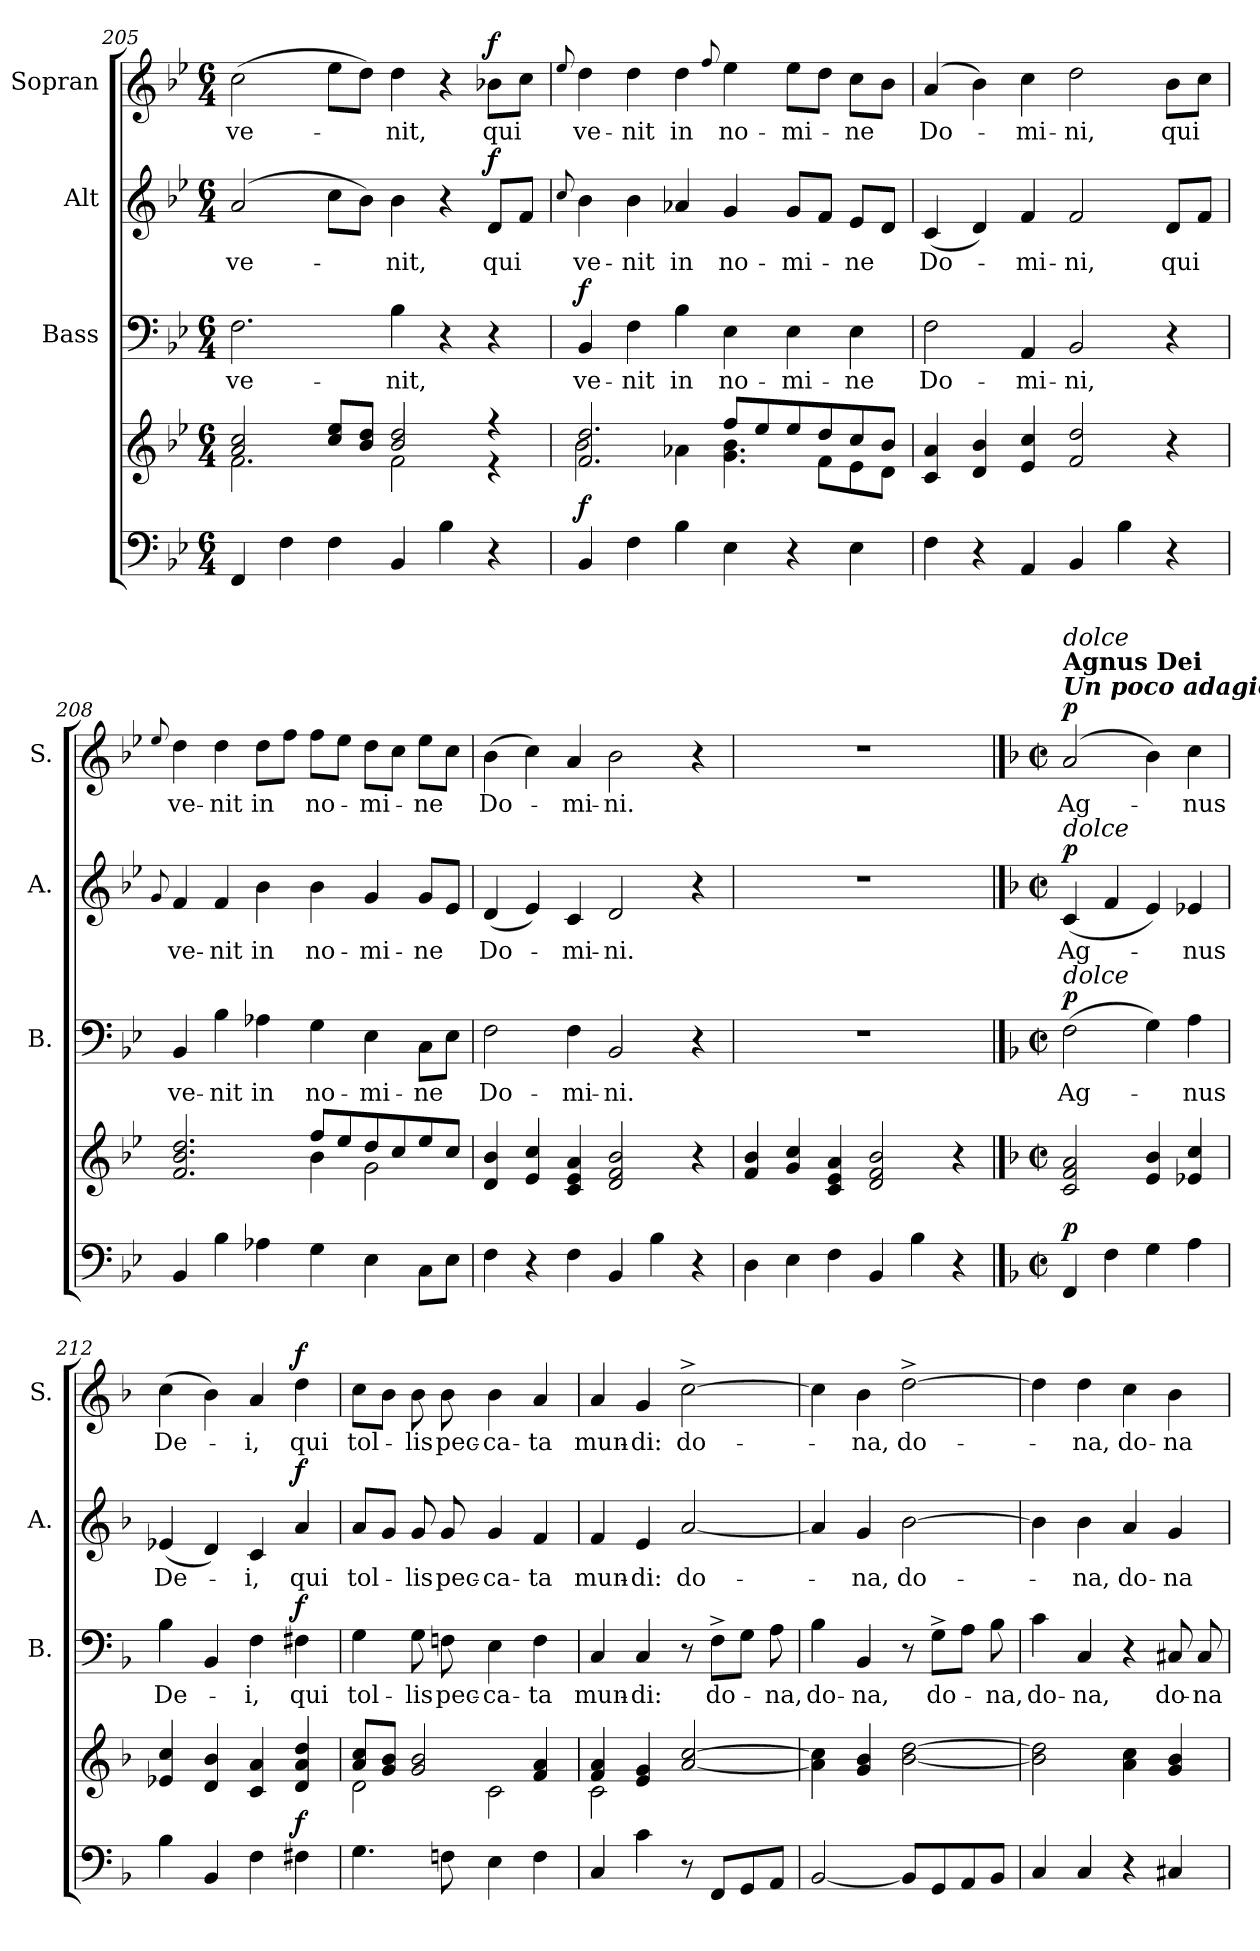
**kern	**kern	**dynam	**kern	**text	**dynam	**kern	**text	**dynam	**kern	**text	**dynam
*part4	*part4	*part4	*part3	*part3	*part3	*part2	*part2	*part2	*part1	*part1	*part1
*staff5	*staff4	*staff4/5	*staff3	*staff3	*staff3	*staff2	*staff2	*staff2	*staff1	*staff1	*staff1
*	*	*	*I"Bass	*	*	*I"Alt	*	*	*I"Sopran	*	*
*	*	*	*I'B.	*	*	*I'A.	*	*	*I'S.	*	*
*clefF4	*clefG2	*	*clefF4	*	*	*clefG2	*	*	*clefG2	*	*
*k[b-e-]	*k[b-e-]	*	*k[b-e-]	*	*	*k[b-e-]	*	*	*k[b-e-]	*	*
*B-:	*B-:	*	*B-:	*	*	*B-:	*	*	*B-:	*	*
*M6/4	*M6/4	*	*M6/4	*	*	*M6/4	*	*	*M6/4	*	*
=205	=205	=205	=205	=205	=205	=205	=205	=205	=205	=205	=205
*	*^	*	*	*	*	*	*	*	*	*	*
!	!	!	!	!	!LO:LY:b	!	!	!LO:LY:b	!	!	!LO:LY:b	!
4FF/	2a/ 2cc/	2.f\	.	2.F\	ve-	.	(2a/	ve-	.	(>2cc\	ve-	.
4F\	.	.	.	.	.	.	.	.	.	.	.	.
4F\	8cc/ 8ee-/L	.	.	.	.	.	8cc\L	.	.	8ee-\L	.	.
.	8b-/ 8dd/J	.	.	.	.	.	8b-\J)	.	.	8dd\J)	.	.
!	!	!	!	!	!LO:LY:b	!	!	!LO:LY:b	!	!	!LO:LY:b	!
4BB-/	2b-/ 2dd/	2f\	.	4B-\	-nit,	.	4b-\	-nit,	.	4dd\	-nit,	.
4B-\	.	.	.	4r	.	.	4r	.	.	4r	.	.
!	!	!	!	!	!	!	!	!LO:LY:b	!LO:DY:a	!	!LO:LY:b	!LO:DY:a
4r	4r	4r	.	4r	.	.	8d/L	qui	f	8b-X\L	qui	f
.	.	.	.	.	.	.	8f/J	.	.	8cc\J	.	.
=206	=206	=206	=206	=206	=206	=206	=206	=206	=206	=206	=206	=206
.	.	.	.	.	.	.	8qqcc/	.	.	8qqee-/	.	.
!	!	!	!LO:DY:a=2	!	!LO:LY:b	!LO:DY:a	!	!LO:LY:b	!	!	!LO:LY:b	!
4BB-/	2.f/ 2.dd/	2b-\	f	4BB-/	ve-	f	4b-\	ve-	.	4dd\	ve-	.
!	!	!	!	!	!LO:LY:b	!	!	!LO:LY:b	!	!	!LO:LY:b	!
4F\	.	.	.	4F\	-nit	.	4b-\	-nit	.	4dd\	-nit	.
!	!	!	!	!	!LO:LY:b	!	!	!LO:LY:b	!	!	!LO:LY:b	!
4B-\	.	4a-X\	.	4B-\	in	.	4a-X/	in	.	4dd\	in	.
.	.	.	.	.	.	.	.	.	.	8qqff/	.	.
!	!	!	!	!	!LO:LY:b	!	!	!LO:LY:b	!	!	!LO:LY:b	!
4E-\	8ff/L	4.g\ 4.b-\	.	4E-\	no-	.	4g/	no-	.	4ee-\	no-	.
.	8ee-/	.	.	.	.	.	.	.	.	.	.	.
!	!	!	!	!	!LO:LY:b	!	!	!LO:LY:b	!	!	!LO:LY:b	!
4r	8ee-/	.	.	4E-\	-mi-	.	8g/L	-mi-	.	8ee-\L	-mi-	.
.	8dd/	8f\L	.	.	.	.	8f/J	.	.	8dd\J	.	.
!	!	!	!	!	!LO:LY:b	!	!	!LO:LY:b	!	!	!LO:LY:b	!
4E-\	8cc/	8e-\	.	4E-\	-ne	.	8e-/L	-ne	.	8cc\L	-ne	.
.	8b-/J	8d\J	.	.	.	.	8d/J	.	.	8b-\J	.	.
!!LO:LB:g=z
=207	=207	=207	=207	=207	=207	=207	=207	=207	=207	=207	=207	=207
!	!	!	!	!	!LO:LY:b	!	!	!LO:LY:b	!	!	!LO:LY:b	!
*	*v	*v	*	*	*	*	*	*	*	*	*	*
4F\	4c/ 4a/	.	2F\	Do-	.	(<4c/	Do-	.	(4a/	Do-	.
4r	4d/ 4b-/	.	.	.	.	4d/)	.	.	4b-\)	.	.
!	!	!	!	!LO:LY:b	!	!	!LO:LY:b	!	!	!LO:LY:b	!
4AA/	4e-/ 4cc/	.	4AA/	-mi-	.	4f/	-mi-	.	4cc\	-mi-	.
!	!	!	!	!LO:LY:b	!	!	!LO:LY:b	!	!	!LO:LY:b	!
4BB-/	2f/ 2dd/	.	2BB-/	-ni,	.	2f/	-ni,	.	2dd\	-ni,	.
4B-\	.	.	.	.	.	.	.	.	.	.	.
!	!	!	!	!	!	!	!LO:LY:b	!	!	!LO:LY:b	!
4r	4r	.	4r	.	.	8d/L	qui	.	8b-\L	qui	.
.	.	.	.	.	.	8f/J	.	.	8cc\J	.	.
=208	=208	=208	=208	=208	=208	=208	=208	=208	=208	=208	=208
.	.	.	.	.	.	8qqg/	.	.	8qqee-/	.	.
*	*^	*	*	*	*	*	*	*	*	*	*
!	!	!	!	!	!LO:LY:b	!	!	!LO:LY:b	!	!	!LO:LY:b	!
4BB-/	2.f/ 2.b-/ 2.dd/	2.ryy	.	4BB-/	ve-	.	4f/	ve-	.	4dd\	ve-	.
!	!	!	!	!	!LO:LY:b	!	!	!LO:LY:b	!	!	!LO:LY:b	!
4B-\	.	.	.	4B-\	-nit	.	4f/	-nit	.	4dd\	-nit	.
!	!	!	!	!	!LO:LY:b	!	!	!LO:LY:b	!	!	!LO:LY:b	!
4A-X\	.	.	.	4A-X\	in	.	4b-\	in	.	8dd\L	in	.
.	.	.	.	.	.	.	.	.	.	8ff\J	.	.
!	!	!	!	!	!LO:LY:b	!	!	!LO:LY:b	!	!	!LO:LY:b	!
4G\	8ff/L	4b-\	.	4G\	no-	.	4b-\	no-	.	8ff\L	no-	.
.	8ee-/	.	.	.	.	.	.	.	.	8ee-\J	.	.
!	!	!	!	!	!LO:LY:b	!	!	!LO:LY:b	!	!	!LO:LY:b	!
4E-\	8dd/	2g\	.	4E-\	-mi-	.	4g/	-mi-	.	8dd\L	-mi-	.
.	8cc/	.	.	.	.	.	.	.	.	8cc\J	.	.
!	!	!	!	!	!LO:LY:b	!	!	!LO:LY:b	!	!	!LO:LY:b	!
8C\L	8ee-/	.	.	8C\L	-ne	.	8g/L	-ne	.	8ee-\L	-ne	.
8E-\J	8cc/J	.	.	8E-\J	.	.	8e-/J	.	.	8cc\J	.	.
*	*v	*v	*	*	*	*	*	*	*	*	*	*
=209	=209	=209	=209	=209	=209	=209	=209	=209	=209	=209	=209
!	!	!	!	!LO:LY:b	!	!	!LO:LY:b	!	!	!LO:LY:b	!
4F\	4d/ 4b-/	.	2F\	Do-	.	(<4d/	Do-	.	(>4b-\	Do-	.
4r	4e-/ 4cc/	.	.	.	.	4e-/)	.	.	4cc\)	.	.
!	!	!	!	!LO:LY:b	!	!	!LO:LY:b	!	!	!LO:LY:b	!
4F\	4c/ 4e-/ 4a/	.	4F\	-mi-	.	4c/	-mi-	.	4a/	-mi-	.
!	!	!	!	!LO:LY:b	!	!	!LO:LY:b	!	!	!LO:LY:b	!
4BB-/	2d/ 2f/ 2b-/	.	2BB-/	-ni.	.	2d/	-ni.	.	2b-\	-ni.	.
4B-\	.	.	.	.	.	.	.	.	.	.	.
4r	4r	.	4r	.	.	4r	.	.	4r	.	.
=210	=210	=210	=210	=210	=210	=210	=210	=210	=210	=210	=210
4D\	4f/ 4b-/	.	1.r	.	.	1.r	.	.	1.r	.	.
4E-\	4g/ 4cc/	.	.	.	.	.	.	.	.	.	.
4F\	4c/ 4e-/ 4a/	.	.	.	.	.	.	.	.	.	.
4BB-/	2d/ 2f/ 2b-/	.	.	.	.	.	.	.	.	.	.
4B-\	.	.	.	.	.	.	.	.	.	.	.
4r	4r	.	.	.	.	.	.	.	.	.	.
!!LO:PB:g=z
==211	==211	==211	==211	==211	==211	==211	==211	==211	==211	==211	==211
*k[b-]	*k[b-]	*	*k[b-]	*	*	*k[b-]	*	*	*k[b-]	*	*
*F:	*F:	*	*F:	*	*	*F:	*	*	*F:	*	*
*M2/2	*M2/2	*	*M2/2	*	*	*M2/2	*	*	*M2/2	*	*
*met(c|)	*met(c|)	*	*met(c|)	*	*	*met(c|)	*	*	*met(c|)	*	*
!	!	!	!	!	!	!	!	!	!LO:TX:a:Bi:t=Un poco adagio	!	!
!	!	!	!	!	!	!	!	!	!LO:TX:a:B:t=Agnus Dei	!	!
!	!	!	!	!	!	!	!	!	!LO:TX:a:i:t=dolce	!	!
!	!	!	!	!	!	!LO:TX:a:i:t=dolce	!	!	!	!	!
!	!	!	!LO:TX:a:i:t=dolce	!	!	!	!	!	!	!	!
!	!	!LO:DY:a=2	!	!LO:LY:b	!LO:DY:a	!	!LO:LY:b	!LO:DY:a	!	!LO:LY:b	!LO:DY:a
4FF/	2c/ 2f/ 2a/	p	(>2F\	Ag-	p	(<4c/	Ag-	p	(2a/	Ag-	p
4F\	.	.	.	.	.	4f/	.	.	.	.	.
4G\	4e/ 4b-/	.	4G\)	.	.	4e/)	.	.	4b-\)	.	.
!	!	!	!	!LO:LY:b	!	!	!LO:LY:b	!	!	!LO:LY:b	!
4A\	4e-X/ 4cc/	.	4A\	-nus	.	4e-X/	-nus	.	4cc\	-nus	.
=212	=212	=212	=212	=212	=212	=212	=212	=212	=212	=212	=212
!	!	!	!	!LO:LY:b	!	!	!LO:LY:b	!	!	!LO:LY:b	!
4B-\	4e-X/ 4cc/	.	4B-\	De-	.	(<4e-X/	De-	.	(>4cc\	De-	.
4BB-/	4d/ 4b-/	.	4BB-/	.	.	4d/)	.	.	4b-\)	.	.
!	!	!	!	!LO:LY:b	!	!	!LO:LY:b	!	!	!LO:LY:b	!
4F\	4c/ 4a/	.	4F\	-i,	.	4c/	-i,	.	4a/	-i,	.
!	!	!LO:DY:a=2	!	!LO:LY:b	!LO:DY:a	!	!LO:LY:b	!LO:DY:a	!	!LO:LY:b	!LO:DY:a
4F#X\	4d/ 4a/ 4dd/	f	4F#X\	qui	f	4a/	qui	f	4dd\	qui	f
=213	=213	=213	=213	=213	=213	=213	=213	=213	=213	=213	=213
*	*^	*	*	*	*	*	*	*	*	*	*
!	!	!	!	!	!LO:LY:b	!	!	!LO:LY:b	!	!	!LO:LY:b	!
4.G\	8a/ 8cc/L	2d\	.	4G\	tol-	.	8a/L	tol-	.	8cc\L	tol-	.
.	8g/ 8b-/J	.	.	.	.	.	8g/J	.	.	8b-\J	.	.
!	!	!	!	!	!LO:LY:b	!	!	!LO:LY:b	!	!	!LO:LY:b	!
.	2g/ 2b-/	.	.	8G\	-lis	.	8g/	-lis	.	8b-\	-lis	.
!	!	!	!	!	!LO:LY:b	!	!	!LO:LY:b	!	!	!LO:LY:b	!
8Fn\	.	.	.	8Fn\	pec-	.	8g/	pec-	.	8b-\	pec-	.
!	!	!	!	!	!LO:LY:b	!	!	!LO:LY:b	!	!	!LO:LY:b	!
4E\	.	2c\	.	4E\	-ca-	.	4g/	-ca-	.	4b-\	-ca-	.
!	!	!	!	!	!LO:LY:b	!	!	!LO:LY:b	!	!	!LO:LY:b	!
4F\	4f/ 4a/	.	.	4F\	-ta	.	4f/	-ta	.	4a/	-ta	.
=214	=214	=214	=214	=214	=214	=214	=214	=214	=214	=214	=214	=214
!	!	!	!	!	!LO:LY:b	!	!	!LO:LY:b	!	!	!LO:LY:b	!
4C/	4f/ 4a/	2c\	.	4C/	mun-	.	4f/	mun-	.	4a/	mun-	.
!	!	!	!	!	!LO:LY:b	!	!	!LO:LY:b	!	!	!LO:LY:b	!
4c\	4e/ 4g/	.	.	4C/	-di:	.	4e/	-di:	.	4g/	-di:	.
!	!	!	!	!	!	!	!	!LO:LY:b	!	!	!LO:LY:b	!
8r	[<2a/ [>2cc/	2ryy	.	8r	.	.	[2a/	do-	.	[2cc^>\	do-	.
!	!	!	!	!	!LO:LY:b	!	!	!	!	!	!	!
8FF/L	.	.	.	8F^>\L	do-	.	.	.	.	.	.	.
8GG/	.	.	.	8G\J	.	.	.	.	.	.	.	.
!	!	!	!	!	!LO:LY:b	!	!	!	!	!	!	!
8AA/J	.	.	.	8A\	-na,	.	.	.	.	.	.	.
*	*v	*v	*	*	*	*	*	*	*	*	*	*
!!LO:LB:g=z
=215	=215	=215	=215	=215	=215	=215	=215	=215	=215	=215	=215
!	!	!	!	!LO:LY:b	!	!	!	!	!	!	!
[2BB-/	4a\] 4cc\]	.	4B-\	do-	.	4a/]	.	.	4cc\]	.	.
!	!	!	!	!LO:LY:b	!	!	!LO:LY:b	!	!	!LO:LY:b	!
.	4g/ 4b-/	.	4BB-/	-na,	.	4g/	-na,	.	4b-\	-na,	.
!	!	!	!	!	!	!	!LO:LY:b	!	!	!LO:LY:b	!
8BB-/L]	[2b-\ [2dd\	.	8r	.	.	[2b-\	do-	.	[2dd^>\	do-	.
!	!	!	!	!LO:LY:b	!	!	!	!	!	!	!
8GG/	.	.	8G^>\L	do-	.	.	.	.	.	.	.
8AA/	.	.	8A\J	.	.	.	.	.	.	.	.
!	!	!	!	!LO:LY:b	!	!	!	!	!	!	!
8BB-/J	.	.	8B-\	-na,	.	.	.	.	.	.	.
=216	=216	=216	=216	=216	=216	=216	=216	=216	=216	=216	=216
!	!	!	!	!LO:LY:b	!	!	!	!	!	!	!
4C/	2b-\] 2dd\]	.	4c\	do-	.	4b-\]	.	.	4dd\]	.	.
!	!	!	!	!LO:LY:b	!	!	!LO:LY:b	!	!	!LO:LY:b	!
4C/	.	.	4C/	-na,	.	4b-\	-na,	.	4dd\	-na,	.
!	!	!	!	!	!	!	!LO:LY:b	!	!	!LO:LY:b	!
4r	4a\ 4cc\	.	4r	.	.	4a/	do-	.	4cc\	do-	.
!	!	!	!	!LO:LY:b	!	!	!LO:LY:b	!	!	!LO:LY:b	!
4C#X/	4g/ 4b-/	.	8C#X/	do-	.	4g/	-na	.	4b-\	-na	.
!	!	!	!	!LO:LY:b	!	!	!	!	!	!	!
.	.	.	8C#/	-na	.	.	.	.	.	.	.
=	=	=	=	=	=	=	=	=	=	=	=
*-	*-	*-	*-	*-	*-	*-	*-	*-	*-	*-	*-
